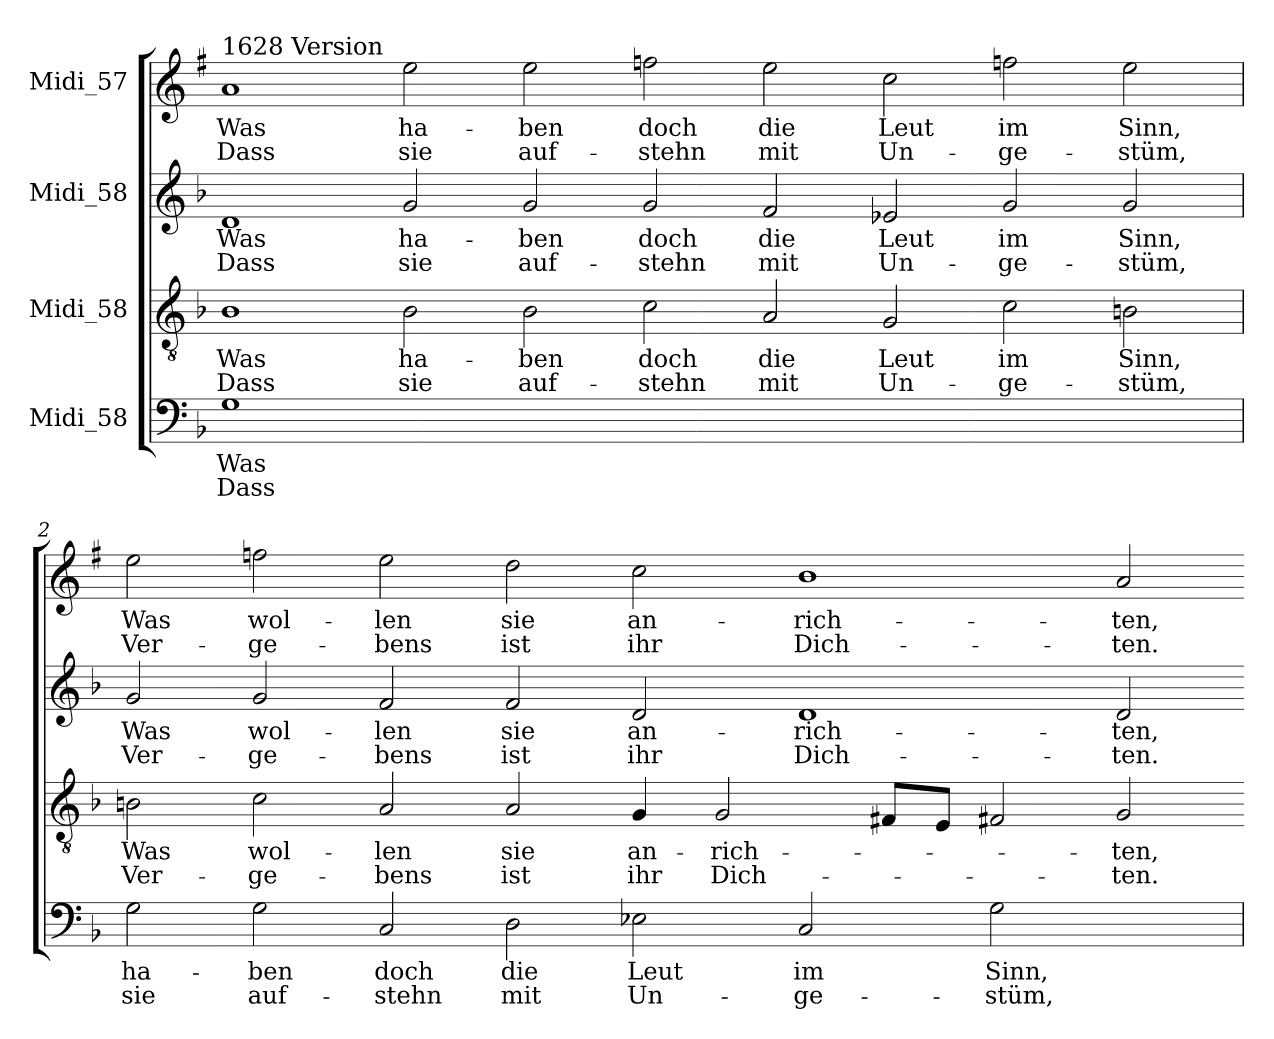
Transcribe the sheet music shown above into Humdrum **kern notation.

**kern	**text	**text	**kern	**text	**text	**kern	**text	**text	**kern	**text	**text
*part4	*part4	*part4	*part3	*part3	*part3	*part2	*part2	*part2	*part1	*part1	*part1
*staff4	*staff4	*staff4	*staff3	*staff3	*staff3	*staff2	*staff2	*staff2	*staff1	*staff1	*staff1
*I"Midi_58	*	*	*I"Midi_58	*	*	*I"Midi_58	*	*	*I"Midi_57	*	*
*clefF4	*	*	*clefGv2	*	*	*clefG2	*	*	*clefG2	*	*
*	*	*	*	*	*	*	*	*	*ITrd1c2	*	*
*k[b-]	*	*	*k[b-]	*	*	*k[b-]	*	*	*k[b-]	*	*
*F:	*	*	*F:	*	*	*F:	*	*	*F:	*	*
=1	=1	=1	=1	=1	=1	=1	=1	=1	=1	=1	=1
!	!	!	!	!	!	!	!	!	!LO:TX:a:t=1628 Version	!	!
!	!LO:LY:b	!LO:LY:b	!	!LO:LY:b	!LO:LY:b	!	!LO:LY:b	!LO:LY:b	!	!LO:LY:b	!LO:LY:b
1G	Was	Dass	1B-	Was	Dass	1d	Was	Dass	1g	Was	Dass
!	!	!	!	!LO:LY:b	!LO:LY:b	!	!LO:LY:b	!LO:LY:b	!	!LO:LY:b	!LO:LY:b
2%7ryy	.	.	2B-	ha-	-sie	2g	ha-	-sie	2dd	ha-	-sie
!	!	!	!	!LO:LY:b	!LO:LY:b	!	!LO:LY:b	!LO:LY:b	!	!LO:LY:b	!LO:LY:b
.	.	.	2B-	ben	auf-	2g	ben	auf-	2dd	ben	auf-
!	!	!	!	!LO:LY:b	!LO:LY:b	!	!LO:LY:b	!LO:LY:b	!	!LO:LY:b	!LO:LY:b
.	.	.	2c	-doch	stehn	2g	-doch	stehn	2ee-X	-doch	stehn
!	!	!	!	!LO:LY:b	!LO:LY:b	!	!LO:LY:b	!LO:LY:b	!	!LO:LY:b	!LO:LY:b
.	.	.	2A	die	mit	2f	die	mit	2dd	die	mit
!	!	!	!	!LO:LY:b	!LO:LY:b	!	!LO:LY:b	!LO:LY:b	!	!LO:LY:b	!LO:LY:b
.	.	.	2G	Leut	Un-	2e-X	Leut	Un-	2b-	Leut	Un-
!	!	!	!	!LO:LY:b	!LO:LY:b	!	!LO:LY:b	!LO:LY:b	!	!LO:LY:b	!LO:LY:b
.	.	.	2c	-im	ge-	2g	-im	ge-	2ee-X	-im	ge-
!	!	!	!	!LO:LY:b	!LO:LY:b	!	!LO:LY:b	!LO:LY:b	!	!LO:LY:b	!LO:LY:b
.	.	.	2Bn	-Sinn,	stüm,	2g	-Sinn,	stüm,	2dd	-Sinn,	stüm,
=2	=2	=2	=2	=2	=2	=2	=2	=2	=2	=2	=2
!	!LO:LY:b	!LO:LY:b	!	!LO:LY:b	!LO:LY:b	!	!LO:LY:b	!LO:LY:b	!	!LO:LY:b	!LO:LY:b
2G	ha-	-sie	2Bn	Was	Ver-	2g	Was	Ver-	2dd	Was	Ver-
!	!LO:LY:b	!LO:LY:b	!	!LO:LY:b	!LO:LY:b	!	!LO:LY:b	!LO:LY:b	!	!LO:LY:b	!LO:LY:b
2G	ben	auf-	2c	-wol-	-ge-	2g	-wol-	-ge-	2ee-X	-wol-	-ge-
!	!LO:LY:b	!LO:LY:b	!	!LO:LY:b	!LO:LY:b	!	!LO:LY:b	!LO:LY:b	!	!LO:LY:b	!LO:LY:b
2C	-doch	stehn	2A	-len	bens	2f	-len	bens	2dd	-len	bens
!	!LO:LY:b	!LO:LY:b	!	!LO:LY:b	!LO:LY:b	!	!LO:LY:b	!LO:LY:b	!	!LO:LY:b	!LO:LY:b
2D	die	mit	2A	sie	ist	2f	sie	ist	2cc	sie	ist
!	!LO:LY:b	!LO:LY:b	!	!LO:LY:b	!LO:LY:b	!	!LO:LY:b	!LO:LY:b	!	!LO:LY:b	!LO:LY:b
2E-X	Leut	Un-	4G	an-	-ihr	2d	an-	-ihr	2b-	an-	-ihr
!	!	!	!	!LO:LY:b	!LO:LY:b	!	!	!	!	!	!
.	.	.	2G	rich-	-Dich-	.	.	.	.	.	.
!	!LO:LY:b	!LO:LY:b	!	!	!	!	!LO:LY:b	!LO:LY:b	!	!LO:LY:b	!LO:LY:b
2C	-im	ge-	.	.	.	1d	rich-	-Dich-	1a	rich-	-Dich-
.	.	.	8F#XL	.	.	.	.	.	.	.	.
.	.	.	8EJ	.	.	.	.	.	.	.	.
!	!LO:LY:b	!LO:LY:b	!	!	!	!	!	!	!	!	!
2G	-Sinn,	stüm,	2F#X	.	.	.	.	.	.	.	.
!	!	!	!	!LO:LY:b	!LO:LY:b	!	!LO:LY:b	!LO:LY:b	!	!LO:LY:b	!LO:LY:b
2ryy	.	.	2G	-ten,	ten.	2d	-ten,	ten.	2g	-ten,	ten.
=	=-	=-	=-	=-	=-	=-	=-	=-	=-	=-	=-
*-	*-	*-	*-	*-	*-	*-	*-	*-	*-	*-	*-
